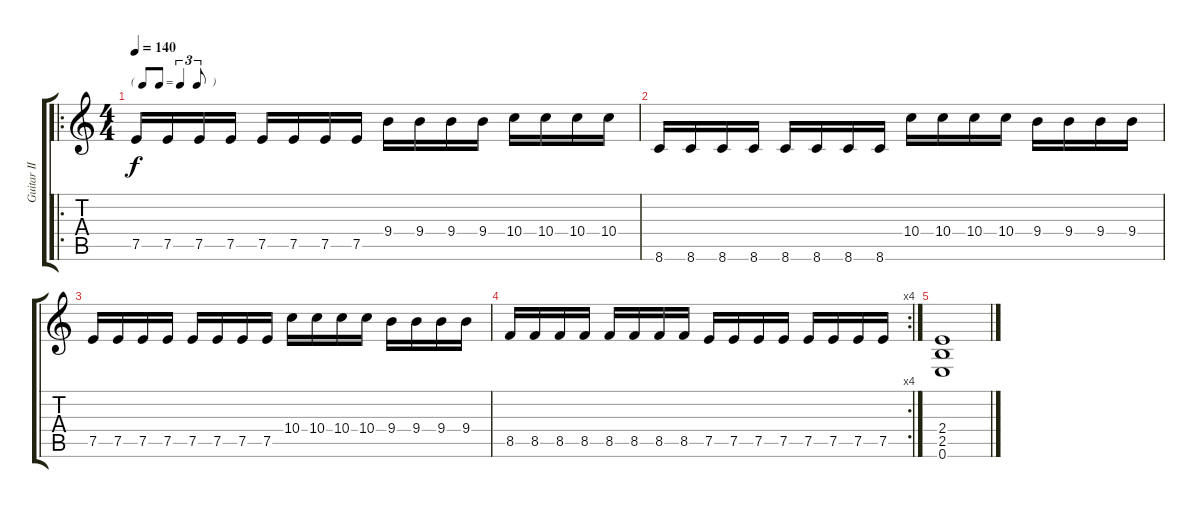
\track ("Guitar II" "Guitar II") {instrument distortionguitar}
\staff {score tabs}
\tuning (E4 B3 G3 D3 A2 E2) {hide}
\ro
\ts (4 4)
\tf triplet8th
\tempo 140
\clef g2
\ks c
7.5.16{dy f volume 13} 7.5.16 7.5.16 7.5.16 7.5.16 7.5.16 7.5.16 7.5.16 9.4.16 9.4.16 9.4.16 9.4.16 10.4.16 10.4.16 10.4.16 10.4.16 |
8.6.16 8.6.16 8.6.16 8.6.16 8.6.16 8.6.16 8.6.16 8.6.16 10.4.16 10.4.16 10.4.16 10.4.16 9.4.16 9.4.16 9.4.16 9.4.16 |
7.5.16 7.5.16 7.5.16 7.5.16 7.5.16 7.5.16 7.5.16 7.5.16 10.4.16 10.4.16 10.4.16 10.4.16 9.4.16 9.4.16 9.4.16 9.4.16 |
\rc 4
8.5.16 8.5.16 8.5.16 8.5.16 8.5.16 8.5.16 8.5.16 8.5.16 7.5.16 7.5.16 7.5.16 7.5.16 7.5.16 7.5.16 7.5.16 7.5.16 |
(2.4 2.5 0.6).1
